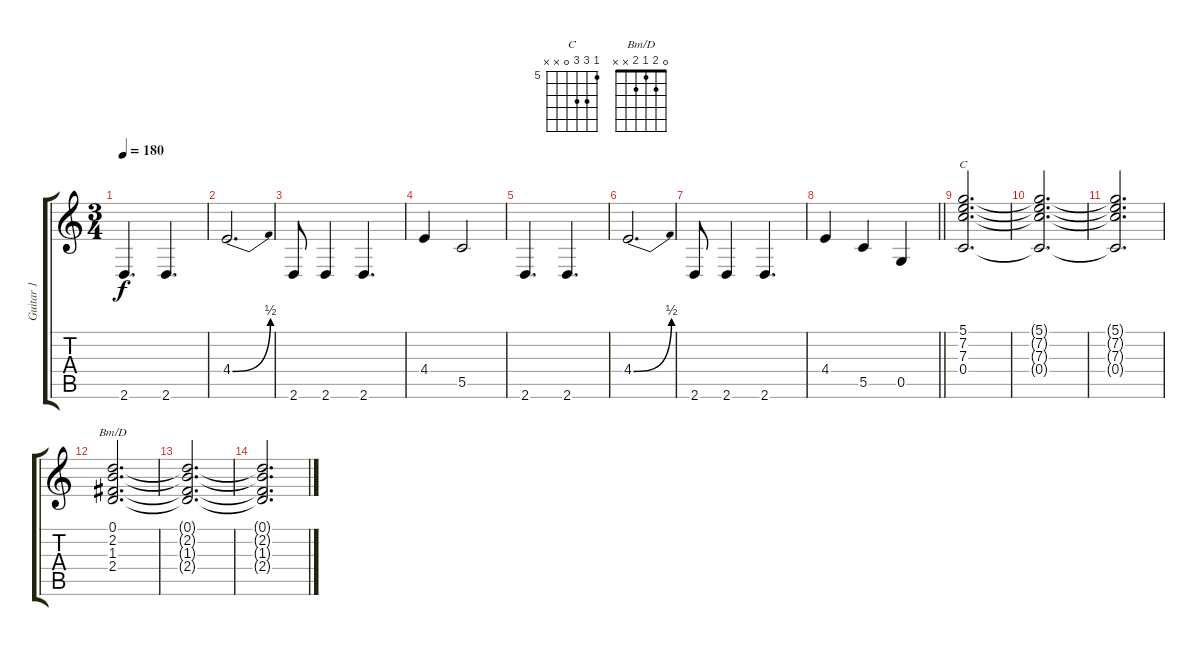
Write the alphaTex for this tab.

\track ("Guitar 1" "Guitar 1") {instrument electricguitarjazz}
\staff {score tabs}
\tuning (D4 A3 F3 C3 G2 C2) {hide}
\chord ("C" 5 7 7 0 x x) {firstfret 5}
\chord ("Bm/D" 0 2 1 2 x x)
\ts (3 4)
\tempo 180
\clef g2
\ks c
2.6.4{d dy f} 2.6.4{d} |
4.4{be (bend 0 0 60 2)}.2{d} |
2.6.8 2.6.4 2.6.4{d} |
4.4.4 5.5.2 |
2.6.4{d} 2.6.4{d} |
4.4{be (bend 0 0 60 2)}.2{d} |
2.6.8 2.6.4 2.6.4{d} |
\barLineRight lightlight
4.4.4 5.5.4 0.5.4 |
(5.1 7.2 7.3 0.4).2{d ch "C"} |
(5.1{t} 7.2{t} 7.3{t} 0.4{t}).2{d} |
(5.1{t} 7.2{t} 7.3{t} 0.4{t}).2{d} |
(0.1 2.2 1.3 2.4).2{d ch "Bm/D"} |
(0.1{t} 2.2{t} 1.3{t} 2.4{t}).2{d} |
(0.1{t} 2.2{t} 1.3{t} 2.4{t}).2{d}
